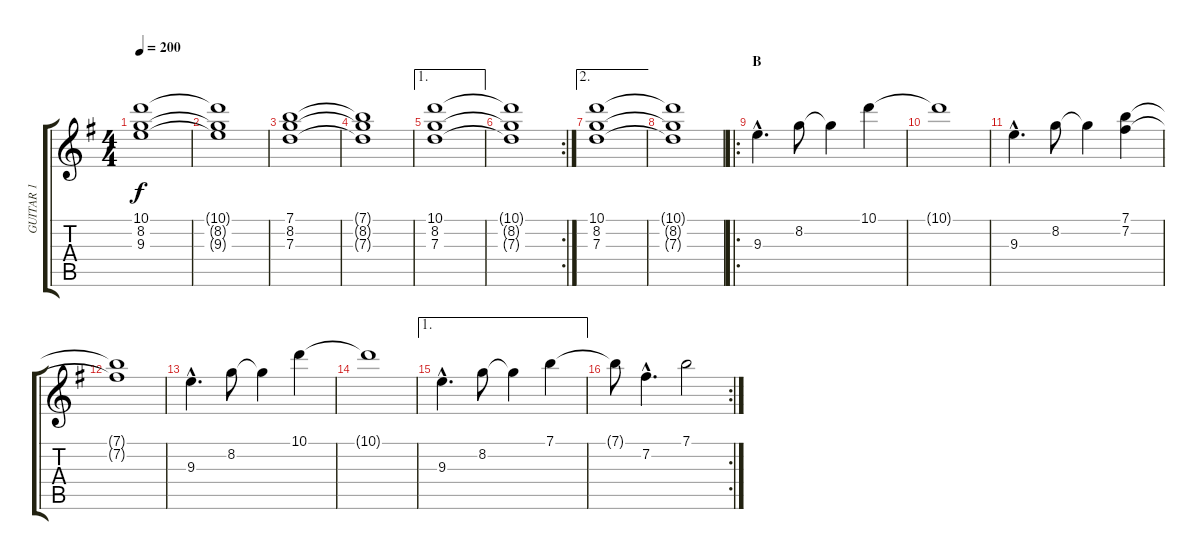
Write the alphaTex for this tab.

\track ("GUITAR 1" "GUITAR 1") {instrument electricguitarclean}
\staff {score tabs}
\tuning (E4 B3 G3 D3 A2 E2) {hide}
\ts (4 4)
\tempo 200
\clef g2
\ks eminor
(10.1 8.2 9.3).1{dy f} |
(10.1{t} 8.2{t} 9.3{t}).1 |
(7.1 8.2 7.3).1 |
(7.1{t} 8.2{t} 7.3{t}).1 |
\ae 1
(10.1 8.2 7.3).1 |
\rc 2
(10.1{t} 8.2{t} 7.3{t}).1 |
\ae 2
(10.1 8.2 7.3).1 |
(10.1{t} 8.2{t} 7.3{t}).1 |
\ro
\section ("" "B")
9.3{hac}.4{d} 8.2.8 8.2{t}.4 10.1.4 |
10.1{t}.1 |
9.3{hac}.4{d} 8.2.8 8.2{t}.4 (7.1 7.2).4 |
(7.1{t} 7.2{t}).1 |
9.3{hac}.4{d} 8.2.8 8.2{t}.4 10.1.4 |
10.1{t}.1 |
\ae 1
9.3{hac}.4{d} 8.2.8 8.2{t}.4 7.1.4 |
\rc 2
7.1{t}.8 7.2{hac}.4{d} 7.1.2
